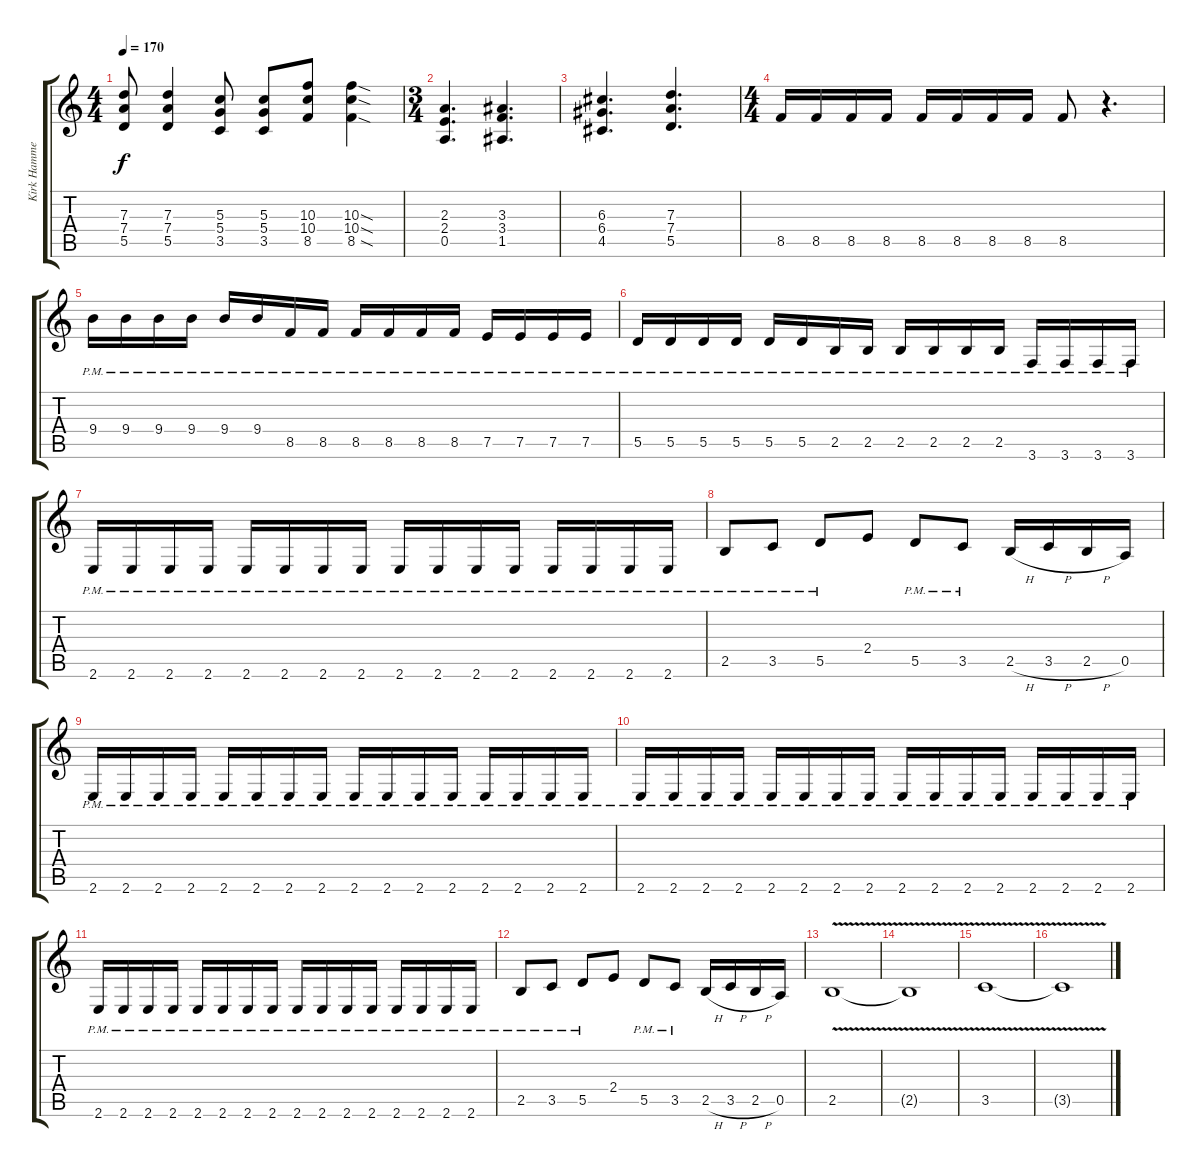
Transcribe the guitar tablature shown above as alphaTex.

\track ("Kirk Hammett" "Kirk Hamme") {instrument distortionguitar}
\staff {score tabs}
\tuning (E4 B3 G3 D3 A2 D2) {hide}
\ts (4 4)
\tempo 170
\clef g2
\ks c
(7.3 7.4 5.5).8{dy f} (7.3 7.4 5.5).4 (5.3 5.4 3.5).8 (5.3 5.4 3.5).8 (10.3 10.4 8.5).8 (10.3{sod} 10.4{sod} 8.5{sod}).4 |
\ts (3 4)
(2.3 2.4 0.5).4{d} (3.3 3.4 1.5).4{d} |
(6.3 6.4 4.5).4{d} (7.3 7.4 5.5).4{d} |
\ts (4 4)
8.5.16 8.5.16 8.5.16 8.5.16 8.5.16 8.5.16 8.5.16 8.5.16 8.5.8 r.4{d} |
9.4{pm}.16 9.4{pm}.16 9.4{pm}.16 9.4{pm}.16 9.4{pm}.16 9.4{pm}.16 8.5{pm}.16 8.5{pm}.16 8.5{pm}.16 8.5{pm}.16 8.5{pm}.16 8.5{pm}.16 7.5{pm}.16 7.5{pm}.16 7.5{pm}.16 7.5{pm}.16 |
5.5{pm}.16 5.5{pm}.16 5.5{pm}.16 5.5{pm}.16 5.5{pm}.16 5.5{pm}.16 2.5{pm}.16 2.5{pm}.16 2.5{pm}.16 2.5{pm}.16 2.5{pm}.16 2.5{pm}.16 3.6{pm}.16 3.6{pm}.16 3.6{pm}.16 3.6{pm}.16 |
2.6{pm}.16 2.6{pm}.16 2.6{pm}.16 2.6{pm}.16 2.6{pm}.16 2.6{pm}.16 2.6{pm}.16 2.6{pm}.16 2.6{pm}.16 2.6{pm}.16 2.6{pm}.16 2.6{pm}.16 2.6{pm}.16 2.6{pm}.16 2.6{pm}.16 2.6{pm}.16 |
2.5{pm}.8 3.5{pm}.8 5.5{pm}.8 2.4.8 5.5{pm}.8 3.5{pm}.8 2.5{h}.16 3.5{h}.16 2.5{h}.16 0.5.16 |
2.6{pm}.16 2.6{pm}.16 2.6{pm}.16 2.6{pm}.16 2.6{pm}.16 2.6{pm}.16 2.6{pm}.16 2.6{pm}.16 2.6{pm}.16 2.6{pm}.16 2.6{pm}.16 2.6{pm}.16 2.6{pm}.16 2.6{pm}.16 2.6{pm}.16 2.6{pm}.16 |
2.6{pm}.16 2.6{pm}.16 2.6{pm}.16 2.6{pm}.16 2.6{pm}.16 2.6{pm}.16 2.6{pm}.16 2.6{pm}.16 2.6{pm}.16 2.6{pm}.16 2.6{pm}.16 2.6{pm}.16 2.6{pm}.16 2.6{pm}.16 2.6{pm}.16 2.6{pm}.16 |
2.6{pm}.16 2.6{pm}.16 2.6{pm}.16 2.6{pm}.16 2.6{pm}.16 2.6{pm}.16 2.6{pm}.16 2.6{pm}.16 2.6{pm}.16 2.6{pm}.16 2.6{pm}.16 2.6{pm}.16 2.6{pm}.16 2.6{pm}.16 2.6{pm}.16 2.6{pm}.16 |
2.5{pm}.8 3.5{pm}.8 5.5{pm}.8 2.4.8 5.5{pm}.8 3.5{pm}.8 2.5{h}.16 3.5{h}.16 2.5{h}.16 0.5.16 |
2.5{v}.1 |
2.5{v t}.1 |
3.5{v}.1 |
3.5{t}.1
